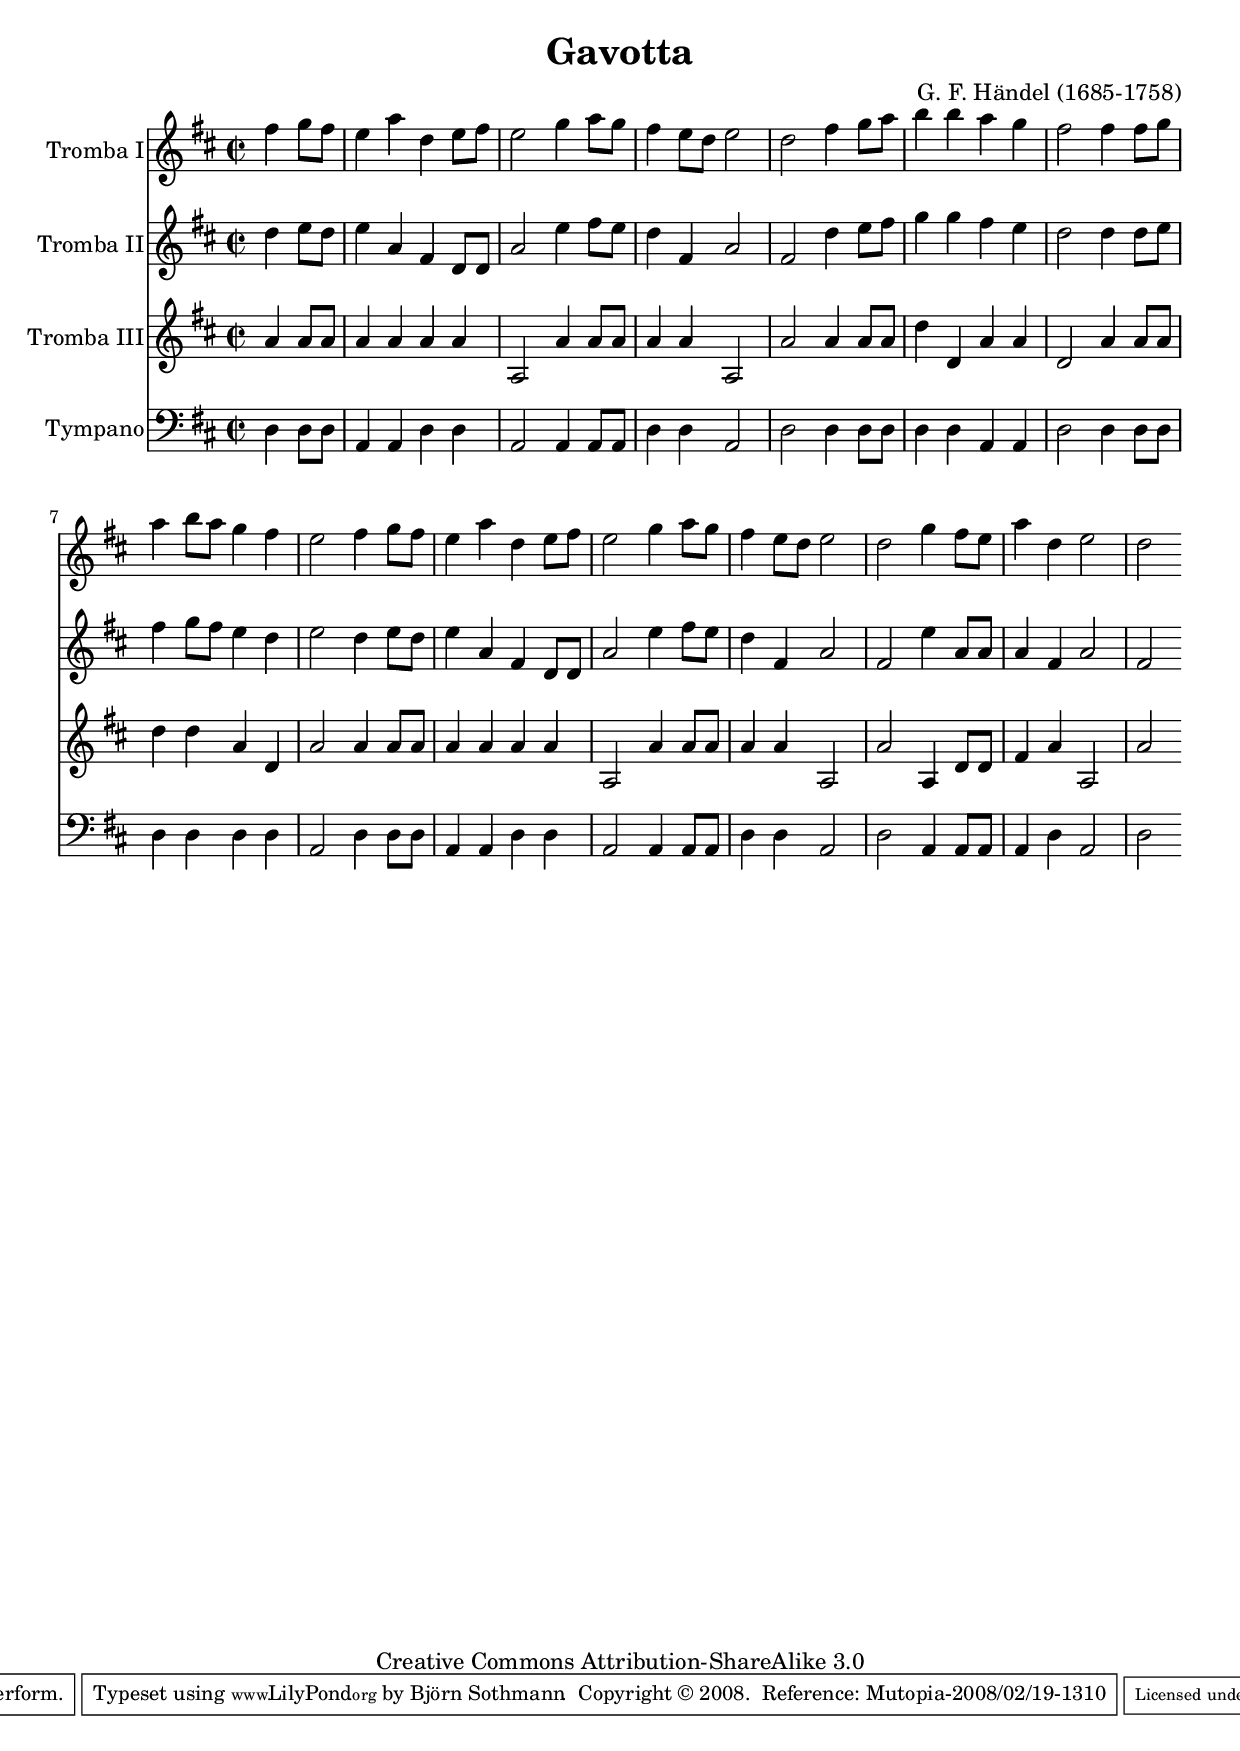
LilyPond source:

% Created on Sat Jan 26 21:19:43 CET 2008
\version "2.10.33"

\header {
	title = "Gavotta"
	composer = "G. F. Händel (1685-1758)"
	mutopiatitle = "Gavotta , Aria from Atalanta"
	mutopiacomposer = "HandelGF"
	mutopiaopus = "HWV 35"
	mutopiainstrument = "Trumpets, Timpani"
	date = "1736"
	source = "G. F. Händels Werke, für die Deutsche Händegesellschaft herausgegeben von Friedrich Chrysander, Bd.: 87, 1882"
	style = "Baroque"
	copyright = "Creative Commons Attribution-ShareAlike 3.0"
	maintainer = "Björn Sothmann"
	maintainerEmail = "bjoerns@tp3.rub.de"
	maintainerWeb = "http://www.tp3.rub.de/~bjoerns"
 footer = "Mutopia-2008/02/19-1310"
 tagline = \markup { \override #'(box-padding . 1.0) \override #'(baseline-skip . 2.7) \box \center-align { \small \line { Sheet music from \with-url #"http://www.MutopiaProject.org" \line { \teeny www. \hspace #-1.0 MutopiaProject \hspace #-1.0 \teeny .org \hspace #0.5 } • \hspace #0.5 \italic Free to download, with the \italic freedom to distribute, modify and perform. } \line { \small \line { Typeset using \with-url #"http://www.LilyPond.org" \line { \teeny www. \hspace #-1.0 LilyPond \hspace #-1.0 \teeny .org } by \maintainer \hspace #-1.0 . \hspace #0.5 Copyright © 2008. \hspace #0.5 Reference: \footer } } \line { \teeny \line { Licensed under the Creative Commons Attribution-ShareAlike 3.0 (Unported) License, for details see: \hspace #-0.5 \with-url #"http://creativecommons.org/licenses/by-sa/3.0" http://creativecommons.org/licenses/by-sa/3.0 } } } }
}

\include "deutsch.ly"


staffTrumpetInC = \new Staff  {
	\time 2/2
	\override Score.MetronomeMark #'stencil = ##f
	\tempo 4 = 160
	\set Staff.instrumentName="Tromba I"
	\set Staff.midiInstrument="trumpet"
	\key d \major
	\clef treble
	\relative c'' {
		\partial 2 fis4 g8 fis |
		e4 a d, e8 fis |
		e2 g4 a8 g |
		fis4 e8 d e2 |
		d \bar ":|:" fis4 g8 a |
		h4 h a g |
		fis2 fis4 fis8 g |
		a4 h8 a g4 fis |
		e2 fis4 g8 fis |
		e4 a d, e8 fis |
		e2 g4 a8 g |
		fis4 e8 d e2 |
		d g4 fis8 e |
		a4 d, e2 |
		d
	\bar ":|"
	}

}
staffTrumpetInCII = \new Staff  {
	\set Staff.instrumentName="Tromba II"
	\set Staff.midiInstrument="trumpet"
	\key d \major
	\clef treble
	\relative c'' {
		\partial 2 d4 e8 d |
		e4 a, fis d8 d |
		a'2 e'4 fis8 e |
		d4 fis, a2 |
		fis \bar ":|:" d'4 e8 fis |
		g4 g fis e |
		d2 d4 d8 e |
		fis4 g8 fis e4 d |
		e2 d4 e8 d |
		e4 a, fis d8 d |
		a'2 e'4 fis8 e |
		d4 fis, a2 |
		fis e'4 a,8 a |
		a4 fis a2 |
		fis
	\bar ":|"
	}

}
staffTrumpetInCIII = \new Staff  {
	\set Staff.instrumentName="Tromba III"
	\set Staff.midiInstrument="trumpet"
	\key d \major
	\clef treble
	\relative c'' {
		\partial 2 a4 a8 a |
		a4 a a a |
		a,2 a'4 a8 a |
		a4 a a,2 |
		a' \bar ":|:" a4 a8 a |
		d4 d, a' a |
		d,2 a'4 a8 a |
		d4 d a d, |
		a'2 a4 a8 a |
		a4 a a a |
		a,2 a'4 a8 a |
		a4 a a,2 |
		a' a,4 d8 d |
		fis4 a a,2 |
		a'
	\bar ":|"
	}

}
staffTimpani = \new Staff  {
	\set Staff.instrumentName="Tympano"
	\set Staff.midiInstrument="timpani"
	\key d \major
	\clef bass
	\relative c {
		\partial 2 d4 d8 d |
		a4 a d d |
		a2 a4 a8 a |
		d4 d a2 |
		d \bar ":|:" d4 d8 d |
		d4 d a a |
		d2 d4 d8 d |
		d4 d d d |
		a2 d4 d8 d |
		a4 a d d |
		a2 a4 a8 a |
		d4 d a2 |
		d a4 a8 a |
		a4 d a2 |
		d
	\bar ":|"
	}

}


\score {
	<<
		\staffTrumpetInC
		\staffTrumpetInCII
		\staffTrumpetInCIII
		\staffTimpani
	>>
	
	\midi {
	}

	\layout  {
	}
}

\paper {
}

